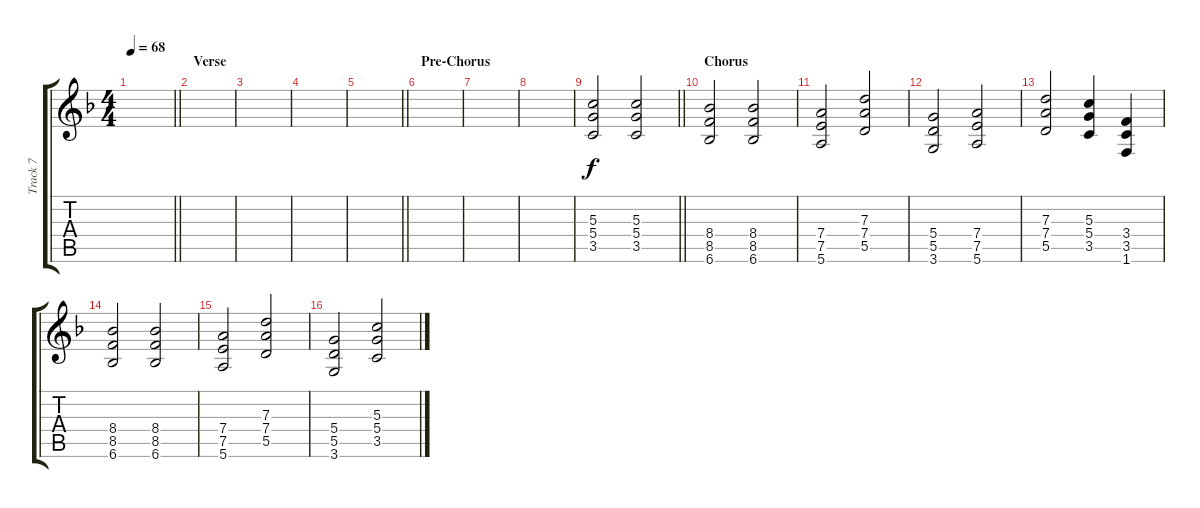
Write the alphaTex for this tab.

\track ("Track 7" "Track 7") {instrument distortionguitar}
\staff {score tabs}
\tuning (E4 B3 G3 D3 A2 E2) {hide}
\ts (4 4)
\tempo 68
\clef g2
\barLineRight lightlight
\ks f
|
\section ("" "Verse")
|
|
|
\barLineRight lightlight
|
\section ("" "Pre-Chorus")
|
|
|
\barLineRight lightlight
(5.3 5.4 3.5).2 (5.3 5.4 3.5).2 |
\section ("" "Chorus")
(8.4 8.5 6.6).2 (8.4 8.5 6.6).2 |
(7.4 7.5 5.6).2 (7.3 7.4 5.5).2 |
(5.4 5.5 3.6).2 (7.4 7.5 5.6).2 |
(7.3 7.4 5.5).2 (5.3 5.4 3.5).4 (3.4 3.5 1.6).4 |
(8.4 8.5 6.6).2 (8.4 8.5 6.6).2 |
(7.4 7.5 5.6).2 (7.3 7.4 5.5).2 |
(5.4 5.5 3.6).2 (5.3 5.4 3.5).2
